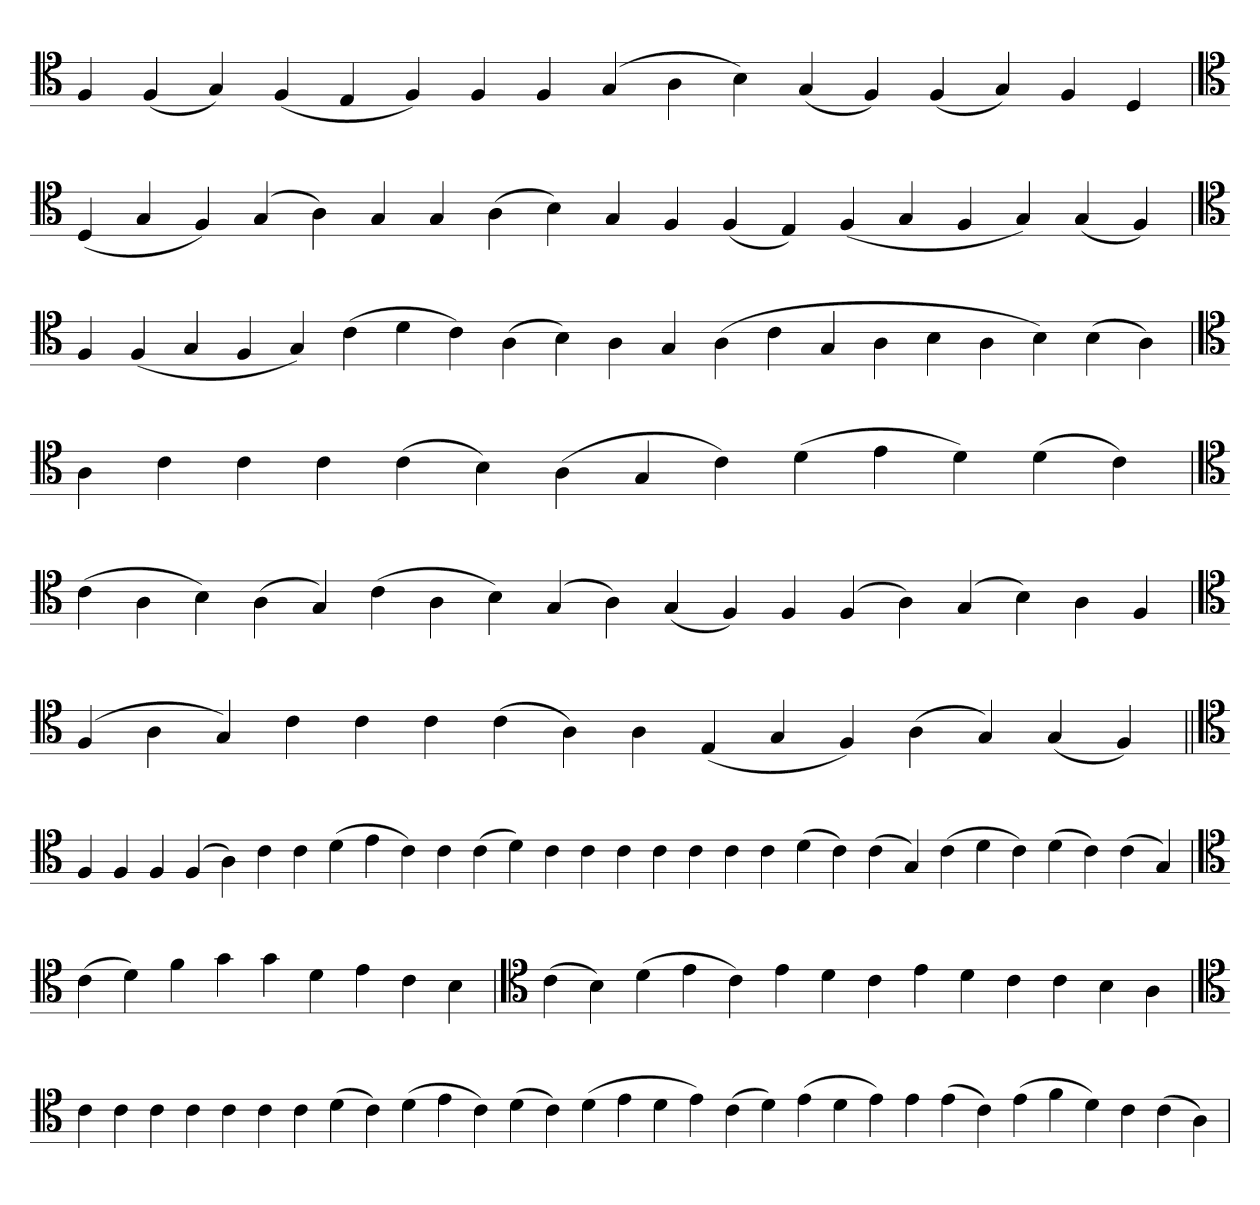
**kern
*part1
*staff1
*clefC4
=
4F
(4F
4G)
(4F
4E
4F)
4F
4F
(4G
4A
4B)
(4G
4F)
(4F
4G)
4F
4D
=`
*clefC4
(4D
4G
4F)
(4G
4A)
4G
4G
(4A
4B)
4G
4F
(4F
4E)
(4F
4G
4F
4G)
(4G
4F)
='
*clefC4
4F
(4F
4G
4F
4G)
(4c
4d
4c)
(4A
4B)
4A
4G
(4A
4c
4G
4A
4B
4A
4B)
(4B
4A)
=
*clefC4
4A
4c
4c
4c
(4c
4B)
(4A
4G
4c)
(4d
4e
4d)
(4d
4c)
=`
*clefC4
(4c
4A
4B)
(4A
4G)
(4c
4A
4B)
(4G
4A)
(4G
4F)
4F
(4F
4A)
(4G
4B)
4A
4F
=`
*clefC4
(4F
4A
4G)
4c
4c
4c
(4c
4A)
4A
(4E
4G
4F)
(4A
4G)
(4G
4F)
=||
*clefC4
4F
4F
4F
(4F
4A)
4c
4c
(4d
4e
4c)
4c
(4c
4d)
4c
4c
4c
4c
4c
4c
4c
(4d
4c)
(4c
4G)
(4c
4d
4c)
(4d
4c)
(4c
4G)
=`
*clefC4
(4c
4d)
4f
4g
4g
4d
4e
4c
4B
=`
*clefC4
(4c
4B)
(4d
4e
4c)
4e
4d
4c
4e
4d
4c
4c
4B
4A
=
*clefC4
4c
4c
4c
4c
4c
4c
4c
(4d
4c)
(4d
4e
4c)
(4d
4c)
(4d
4e
4d
4e)
(4c
4d)
(4e
4d
4e)
4e
(4e
4c)
(4e
4f
4d)
4c
(4c
4A)
=`
*-
